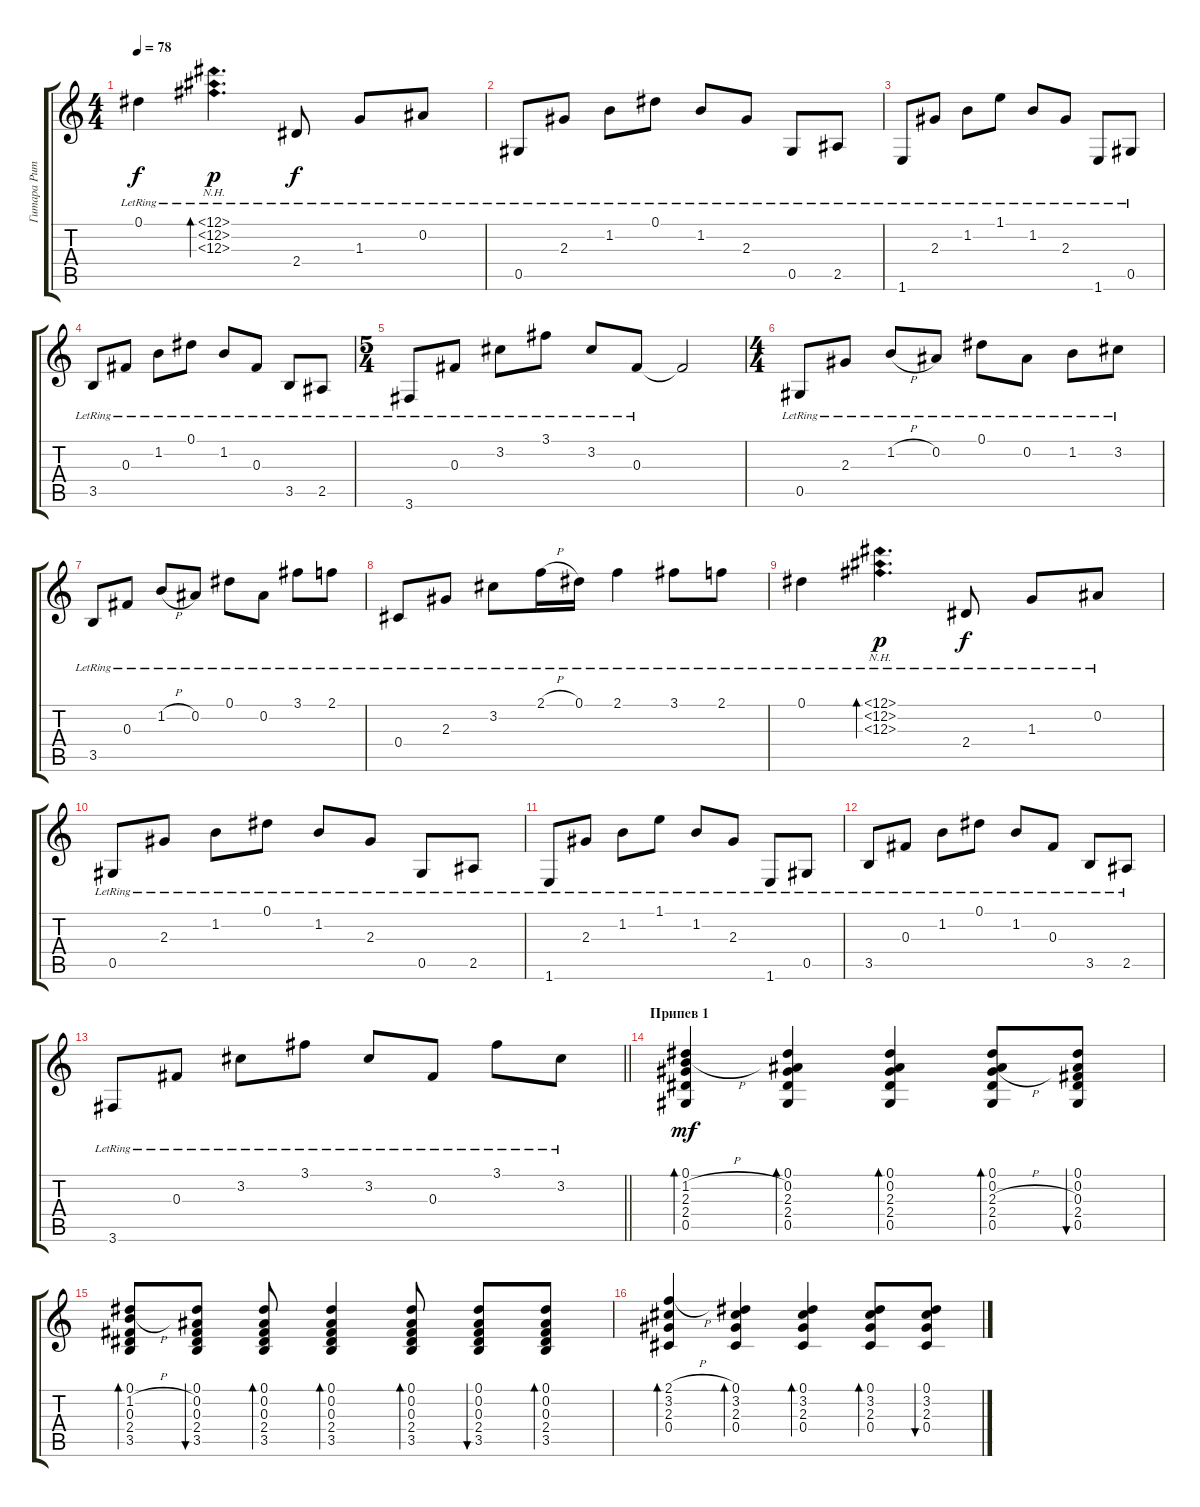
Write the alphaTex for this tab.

\track ("Гитара Ритм 1" "Гитара Рит") {instrument acousticguitarnylon}
\staff {score tabs}
\tuning (Eb4 Bb3 Gb3 Db3 Ab2 Eb2) {hide}
\ts (4 4)
\tempo 78
\clef g2
\ks c
0.1{lr}.4{dy f} (12.1{nh lr} 12.2{nh lr} 12.3{nh lr}).4{d bd 240 dy p} 2.4{lr}.8{dy f} 1.3{lr}.8 0.2{lr}.8 |
0.5{lr}.8 2.3{lr}.8 1.2{lr}.8 0.1{lr}.8 1.2{lr}.8 2.3{lr}.8 0.5{lr}.8 2.5{lr}.8 |
1.6{lr}.8 2.3{lr}.8 1.2{lr}.8 1.1{lr}.8 1.2{lr}.8 2.3{lr}.8 1.6{lr}.8 0.5{lr}.8 |
3.5{lr}.8 0.3{lr}.8 1.2{lr}.8 0.1{lr}.8 1.2{lr}.8 0.3{lr}.8 3.5{lr}.8 2.5{lr}.8 |
\ts (5 4)
3.6{lr}.8 0.3{lr}.8 3.2{lr}.8 3.1{lr}.8 3.2{lr}.8 0.3{lr}.8 0.3{t}.2 |
\ts (4 4)
0.5{lr}.8 2.3{lr}.8 1.2{h lr}.8 0.2{lr}.8 0.1{lr}.8 0.2{lr}.8 1.2{lr}.8 3.2{lr}.8 |
3.5{lr}.8 0.3{lr}.8 1.2{h lr}.8 0.2{lr}.8 0.1{lr}.8 0.2{lr}.8 3.1{lr}.8 2.1{lr}.8 |
0.4{lr}.8 2.3{lr}.8 3.2{lr}.8 2.1{h lr}.16 0.1{lr}.16 2.1{lr}.4 3.1{lr}.8 2.1{lr}.8 |
0.1{lr}.4 (12.1{nh lr} 12.2{nh lr} 12.3{nh lr}).4{d bd 240 dy p} 2.4{lr}.8{dy f} 1.3{lr}.8 0.2{lr}.8 |
0.5{lr}.8 2.3{lr}.8 1.2{lr}.8 0.1{lr}.8 1.2{lr}.8 2.3{lr}.8 0.5{lr}.8 2.5{lr}.8 |
1.6{lr}.8 2.3{lr}.8 1.2{lr}.8 1.1{lr}.8 1.2{lr}.8 2.3{lr}.8 1.6{lr}.8 0.5{lr}.8 |
3.5{lr}.8 0.3{lr}.8 1.2{lr}.8 0.1{lr}.8 1.2{lr}.8 0.3{lr}.8 3.5{lr}.8 2.5{lr}.8 |
\barLineRight lightlight
3.6{lr}.8 0.3{lr}.8 3.2{lr}.8 3.1{lr}.8 3.2{lr}.8 0.3{lr}.8 3.1{lr}.8 3.2{lr}.8 |
\section ("" "Припев 1")
(0.1 1.2{h} 2.3 2.4 0.5).4{bd 60 dy mf} (0.1 0.2 2.3 2.4 0.5).4{bd 60} (0.1 0.2 2.3 2.4 0.5).4{bd 60} (0.1 0.2 2.3{h} 2.4 0.5).8{bd 60} (0.1 0.2 0.3 2.4 0.5).8{bu 60} |
(0.1 1.2{h} 0.3 2.4 3.5).8{bd 60} (0.1 0.2 0.3 2.4 3.5).8{bu 60} (0.1 0.2 0.3 2.4 3.5).8{bd 60} (0.1 0.2 0.3 2.4 3.5).4{bd 60} (0.1 0.2 0.3 2.4 3.5).8{bd 60} (0.1 0.2 0.3 2.4 3.5).8{bu 60} (0.1 0.2 0.3 2.4 3.5).8{bd 60} |
(2.1{h} 3.2 2.3 0.4).4{bd 60} (0.1 3.2 2.3 0.4).4{bd 60} (0.1 3.2 2.3 0.4).4{bd 60} (0.1 3.2 2.3 0.4).8{bd 60} (0.1 3.2 2.3 0.4).8{bu 60}
